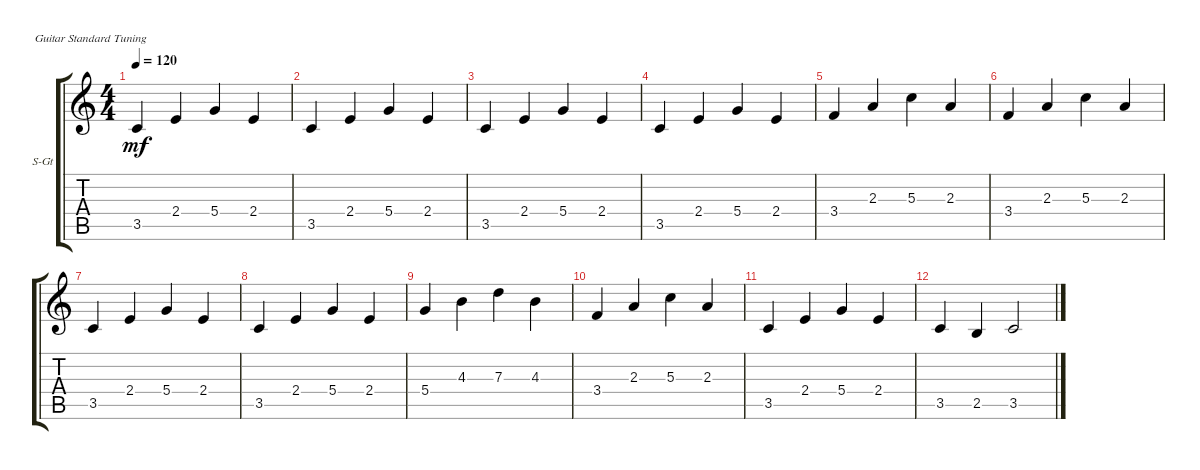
\defaultSystemsLayout 4
\bracketExtendMode groupsimilarinstruments
\firstSystemTrackNameOrientation horizontal
\otherSystemsTrackNameOrientation horizontal
\track ("Steel Guitar" "S-Gt") {instrument acousticguitarsteel}
\staff {score tabs}
\tuning (E4 B3 G3 D3 A2 E2)
\ts (4 4)
\tempo 120
\clef g2
\ks c
3.5.4{dy mf instrument acousticguitarsteel} 2.4.4 5.4.4 2.4.4 |
3.5.4 2.4.4 5.4.4 2.4.4 |
3.5.4 2.4.4 5.4.4 2.4.4 |
3.5.4 2.4.4 5.4.4 2.4.4 |
3.4.4 2.3.4 5.3.4 2.3.4 |
3.4.4 2.3.4 5.3.4 2.3.4 |
3.5.4 2.4.4 5.4.4 2.4.4 |
3.5.4 2.4.4 5.4.4 2.4.4 |
5.4.4 4.3.4 7.3.4 4.3.4 |
3.4.4 2.3.4 5.3.4 2.3.4 |
3.5.4 2.4.4 5.4.4 2.4.4 |
3.5.4 2.5.4 3.5.2
